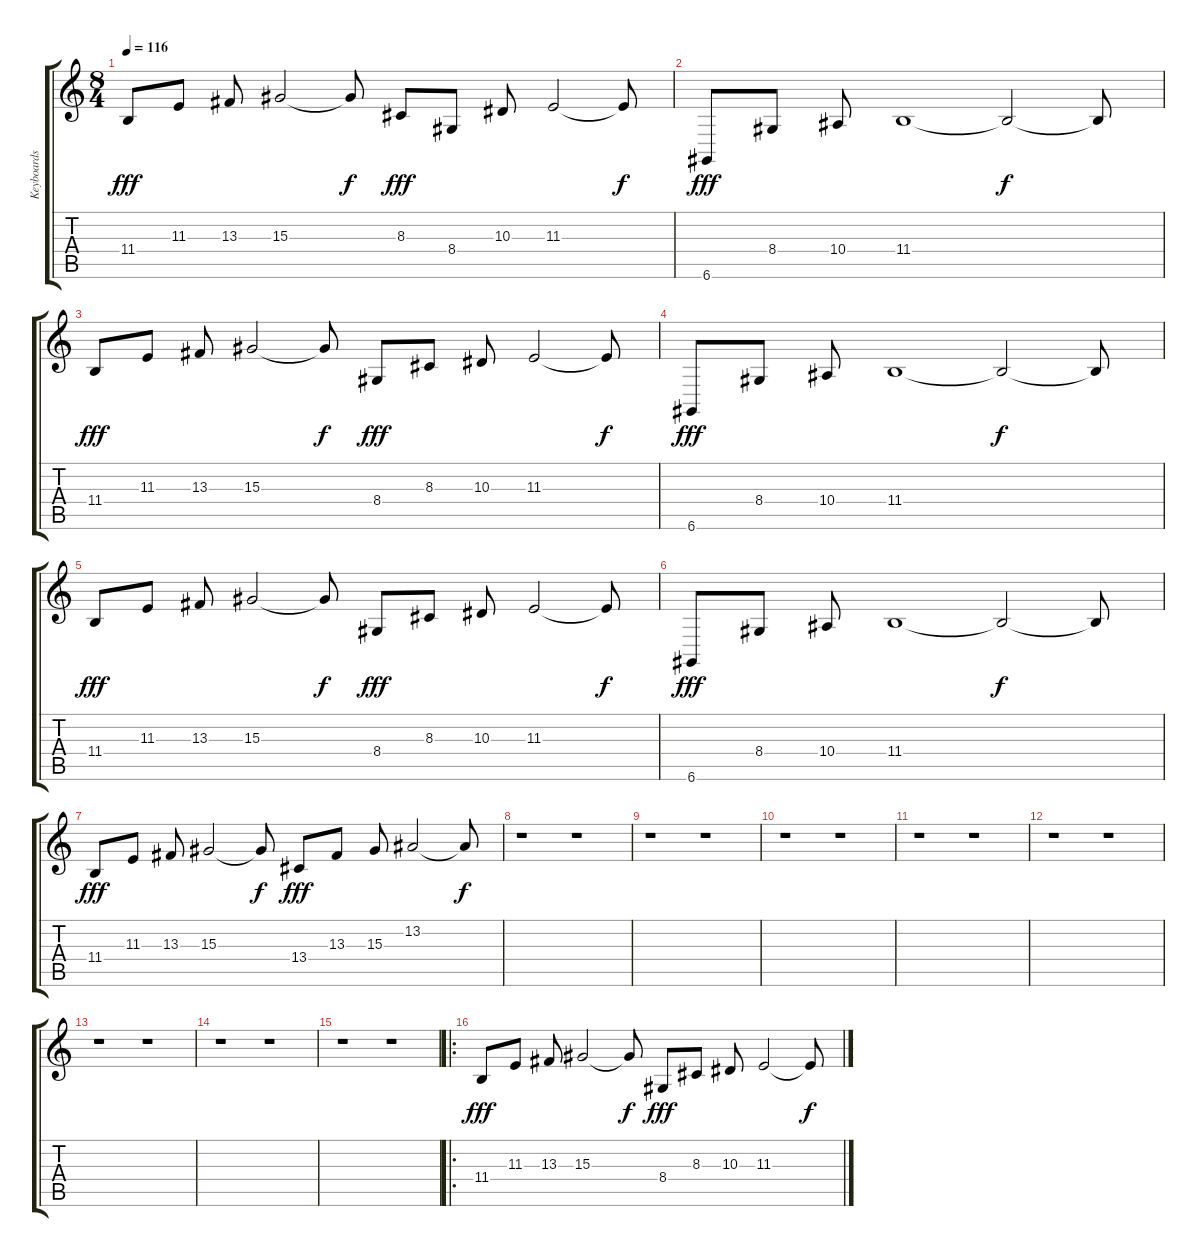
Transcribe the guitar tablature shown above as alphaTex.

\track ("Keyboards" "Keyboards") {instrument electricgrandpiano}
\staff {score tabs}
\tuning (D4 A3 F3 C3 G2 D2) {hide}
\ts (8 4)
\tempo 116
\clef g2
\ks c
11.4.8{dy fff instrument electricgrandpiano} 11.3.8 13.3.8 15.3.2 15.3{t}.8{dy f} 8.3.8{dy fff} 8.4.8 10.3.8 11.3.2 11.3{t}.8{dy f} |
6.6.8{dy fff} 8.4.8 10.4.8 11.4.1 11.4{t}.2{dy f} 11.4{t}.8 |
11.4.8{dy fff} 11.3.8 13.3.8 15.3.2 15.3{t}.8{dy f} 8.4.8{dy fff} 8.3.8 10.3.8 11.3.2 11.3{t}.8{dy f} |
6.6.8{dy fff} 8.4.8 10.4.8 11.4.1 11.4{t}.2{dy f} 11.4{t}.8 |
11.4.8{dy fff} 11.3.8 13.3.8 15.3.2 15.3{t}.8{dy f} 8.4.8{dy fff} 8.3.8 10.3.8 11.3.2 11.3{t}.8{dy f} |
6.6.8{dy fff} 8.4.8 10.4.8 11.4.1 11.4{t}.2{dy f} 11.4{t}.8 |
11.4.8{dy fff} 11.3.8 13.3.8 15.3.2 15.3{t}.8{dy f} 13.4.8{dy fff} 13.3.8 15.3.8 13.2.2 13.2{t}.8{dy f} |
r.1 r.1 |
r.1 r.1 |
r.1 r.1 |
r.1 r.1 |
r.1 r.1 |
r.1 r.1 |
r.1 r.1 |
r.1 r.1 |
\ro
11.4.8{dy fff} 11.3.8 13.3.8 15.3.2 15.3{t}.8{dy f} 8.4.8{dy fff} 8.3.8 10.3.8 11.3.2 11.3{t}.8{dy f}
